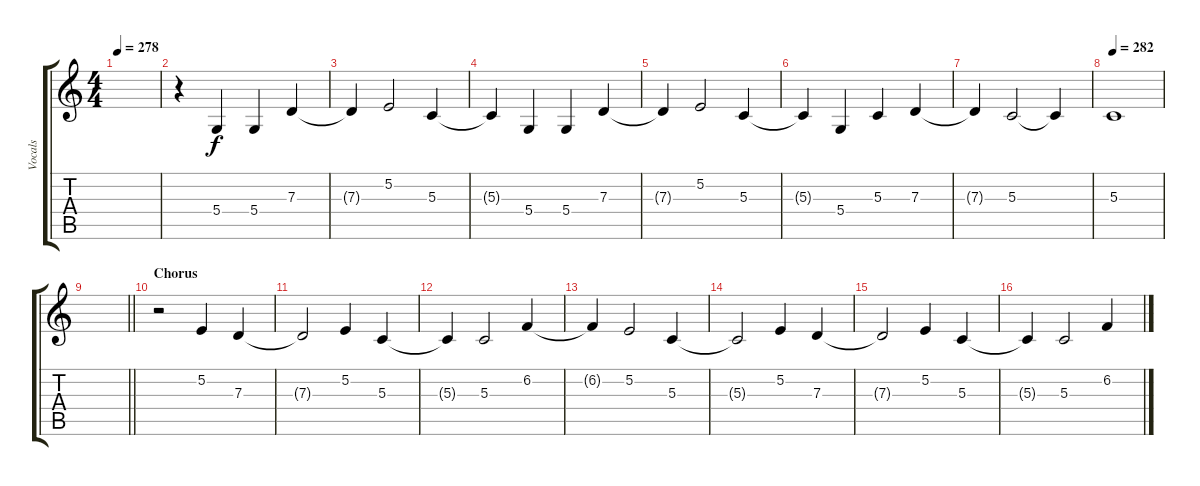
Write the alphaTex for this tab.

\track ("Vocals" "Vocals") {instrument altosax}
\staff {score tabs}
\tuning (E4 B3 G3 D3 A2 E2) {hide}
\ts (4 4)
\tempo 278
\clef g2
\ks c
|
r.4 5.4.4 5.4.4 7.3.4 |
7.3{t}.4 5.2.2 5.3.4 |
5.3{t}.4 5.4.4 5.4.4 7.3.4 |
7.3{t}.4 5.2.2 5.3.4 |
5.3{t}.4 5.4.4 5.3.4 7.3.4 |
7.3{t}.4 5.3.2 5.3{t}.4 |
\tempo 282
5.3.1 |
\barLineRight lightlight
|
\section ("" "Chorus")
r.2 5.2.4 7.3.4 |
7.3{t}.2 5.2.4 5.3.4 |
5.3{t}.4 5.3.2 6.2.4 |
6.2{t}.4 5.2.2 5.3.4 |
5.3{t}.2 5.2.4 7.3.4 |
7.3{t}.2 5.2.4 5.3.4 |
5.3{t}.4 5.3.2 6.2.4
